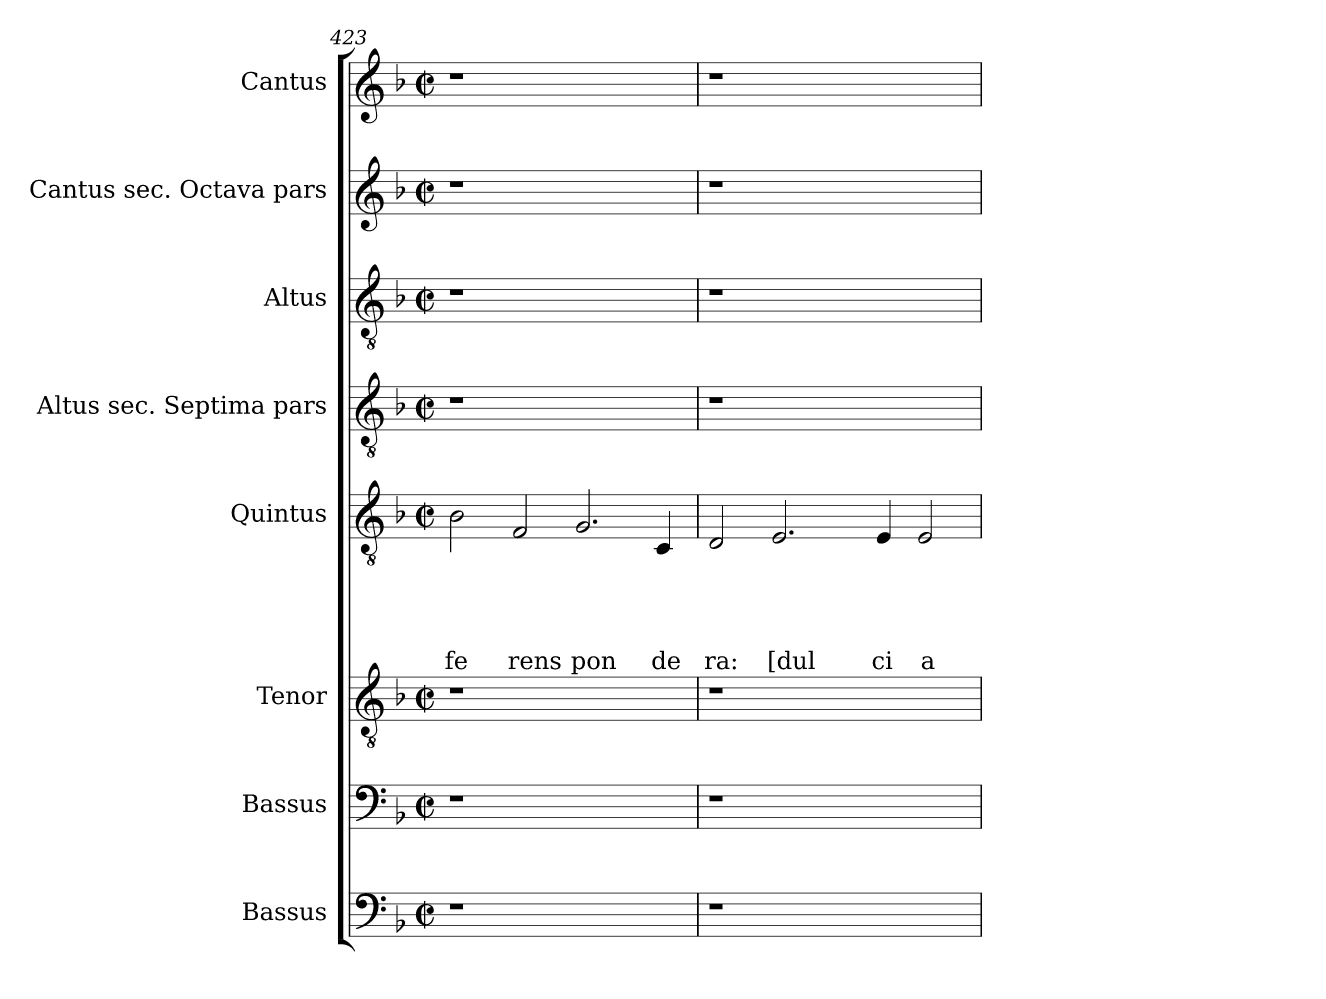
**kern	**kern	**kern	**kern	**text	**text	**text	**text	**text	**kern	**kern	**kern	**kern
*part8	*part7	*part6	*part5	*part5	*part5	*part5	*part5	*part5	*part4	*part3	*part2	*part1
*staff8	*staff7	*staff6	*staff5	*staff5	*staff5	*staff5	*staff5	*staff5	*staff4	*staff3	*staff2	*staff1
*I"Bassus	*I"Bassus	*I"Tenor	*I"Quintus	*	*	*	*	*	*I"Altus sec. Septima pars	*I"Altus	*I"Cantus sec. Octava pars	*I"Cantus
*	*I'Bassus	*I'Tenor	*I'Quintus	*	*	*	*	*	*	*I'Altus	*	*I'Cantus
*clefF4	*clefF4	*clefGv2	*clefGv2	*	*	*	*	*	*clefGv2	*clefGv2	*clefG2	*clefG2
*k[b-]	*k[b-]	*k[b-]	*k[b-]	*	*	*	*	*	*k[b-]	*k[b-]	*k[b-]	*k[b-]
*F:	*F:	*F:	*F:	*	*	*	*	*	*F:	*F:	*F:	*F:
*M2/2	*M2/2	*M2/2	*M2/2	*	*	*	*	*	*M2/2	*M2/2	*M2/2	*M2/2
*met(c|)	*met(c|)	*met(c|)	*met(c|)	*	*	*	*	*	*met(c|)	*met(c|)	*met(c|)	*met(c|)
=423	=423	=423	=423	=423	=423	=423	=423	=423	=423	=423	=423	=423
!	!	!	!	!	!	!	!	!LO:LY:b	!	!	!	!
1r	1r	1r	2B-\	.	.	.	.	fe	1r	1r	1r	1r
!	!	!	!	!	!	!	!	!LO:LY:b	!	!	!	!
.	.	.	2F/	.	.	.	.	rens	.	.	.	.
!	!	!	!	!	!	!	!	!LO:LY:b	!	!	!	!
1ryy	1ryy	1ryy	2.G/	.	.	.	.	pon	1ryy	1ryy	1ryy	1ryy
!	!	!	!	!	!	!	!	!LO:LY:b	!	!	!	!
.	.	.	4C/	.	.	.	.	de	.	.	.	.
=424	=424	=424	=424	=424	=424	=424	=424	=424	=424	=424	=424	=424
!	!	!	!	!	!	!	!	!LO:LY:b	!	!	!	!
1r	1r	1r	2D/	.	.	.	.	ra:	1r	1r	1r	1r
!	!	!	!	!	!	!	!	!LO:LY:b	!	!	!	!
.	.	.	2.E/	.	.	.	.	[dul	.	.	.	.
1ryy	1ryy	1ryy	.	.	.	.	.	.	1ryy	1ryy	1ryy	1ryy
!	!	!	!	!	!	!	!	!LO:LY:b	!	!	!	!
.	.	.	4E/	.	.	.	.	ci	.	.	.	.
!	!	!	!	!	!	!	!	!LO:LY:b	!	!	!	!
.	.	.	2E/	.	.	.	.	a	.	.	.	.
=	=	=	=	=	=	=	=	=	=	=	=	=
*-	*-	*-	*-	*-	*-	*-	*-	*-	*-	*-	*-	*-
